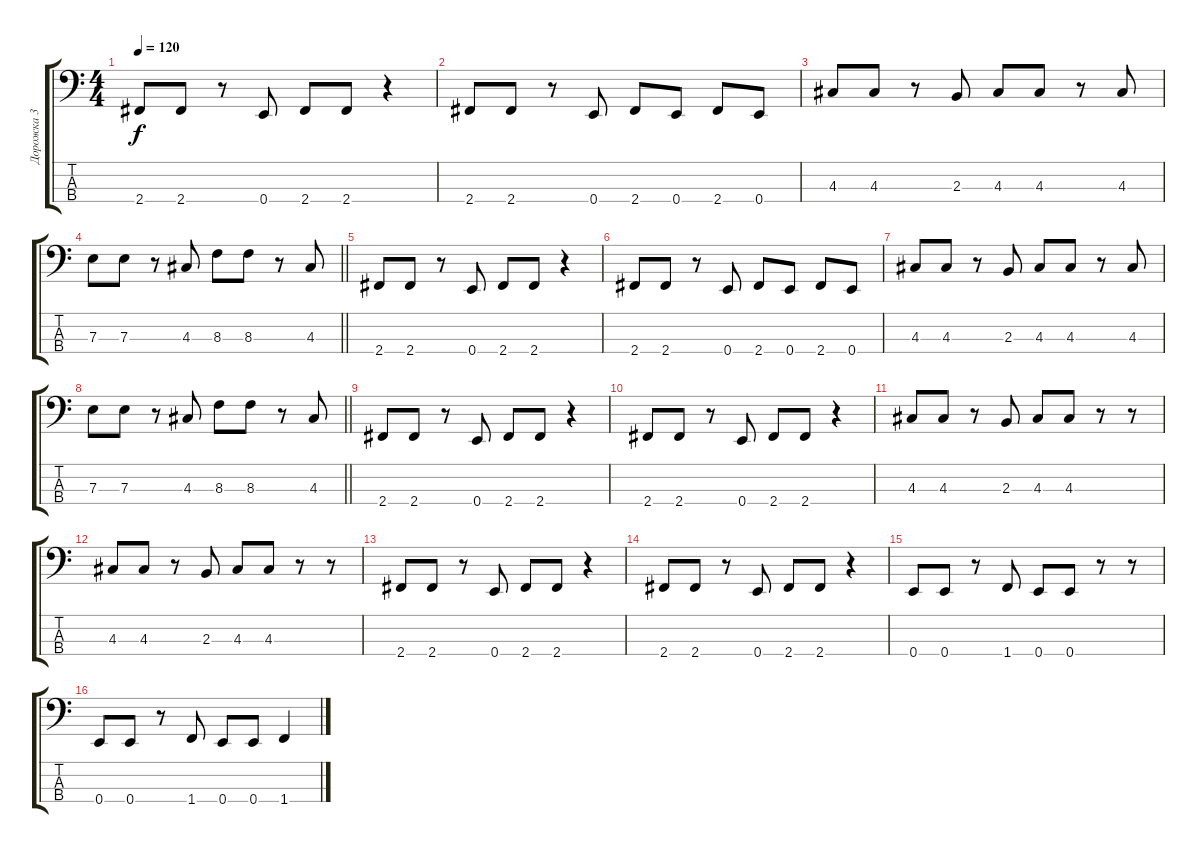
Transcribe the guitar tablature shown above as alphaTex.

\track ("Дорожка 3" "Дорожка 3") {instrument electricbassfinger}
\staff {score tabs}
\tuning (G2 D2 A1 E1) {hide}
\ts (4 4)
\tempo 120
\clef f4
\ks c
2.4.8{dy f} 2.4.8 r.8 0.4.8 2.4.8 2.4.8 r.4 |
2.4.8 2.4.8 r.8 0.4.8 2.4.8 0.4.8 2.4.8 0.4.8 |
4.3.8 4.3.8 r.8 2.3.8 4.3.8 4.3.8 r.8 4.3.8 |
\barLineRight lightlight
7.3.8 7.3.8 r.8 4.3.8 8.3.8 8.3.8 r.8 4.3.8 |
2.4.8 2.4.8 r.8 0.4.8 2.4.8 2.4.8 r.4 |
2.4.8 2.4.8 r.8 0.4.8 2.4.8 0.4.8 2.4.8 0.4.8 |
4.3.8 4.3.8 r.8 2.3.8 4.3.8 4.3.8 r.8 4.3.8 |
\barLineRight lightlight
7.3.8 7.3.8 r.8 4.3.8 8.3.8 8.3.8 r.8 4.3.8 |
2.4.8 2.4.8 r.8 0.4.8 2.4.8 2.4.8 r.4 |
2.4.8 2.4.8 r.8 0.4.8 2.4.8 2.4.8 r.4 |
4.3.8 4.3.8 r.8 2.3.8 4.3.8 4.3.8 r.8 r.8 |
4.3.8 4.3.8 r.8 2.3.8 4.3.8 4.3.8 r.8 r.8 |
2.4.8 2.4.8 r.8 0.4.8 2.4.8 2.4.8 r.4 |
2.4.8 2.4.8 r.8 0.4.8 2.4.8 2.4.8 r.4 |
0.4.8 0.4.8 r.8 1.4.8 0.4.8 0.4.8 r.8 r.8 |
0.4.8 0.4.8 r.8 1.4.8 0.4.8 0.4.8 1.4.4
